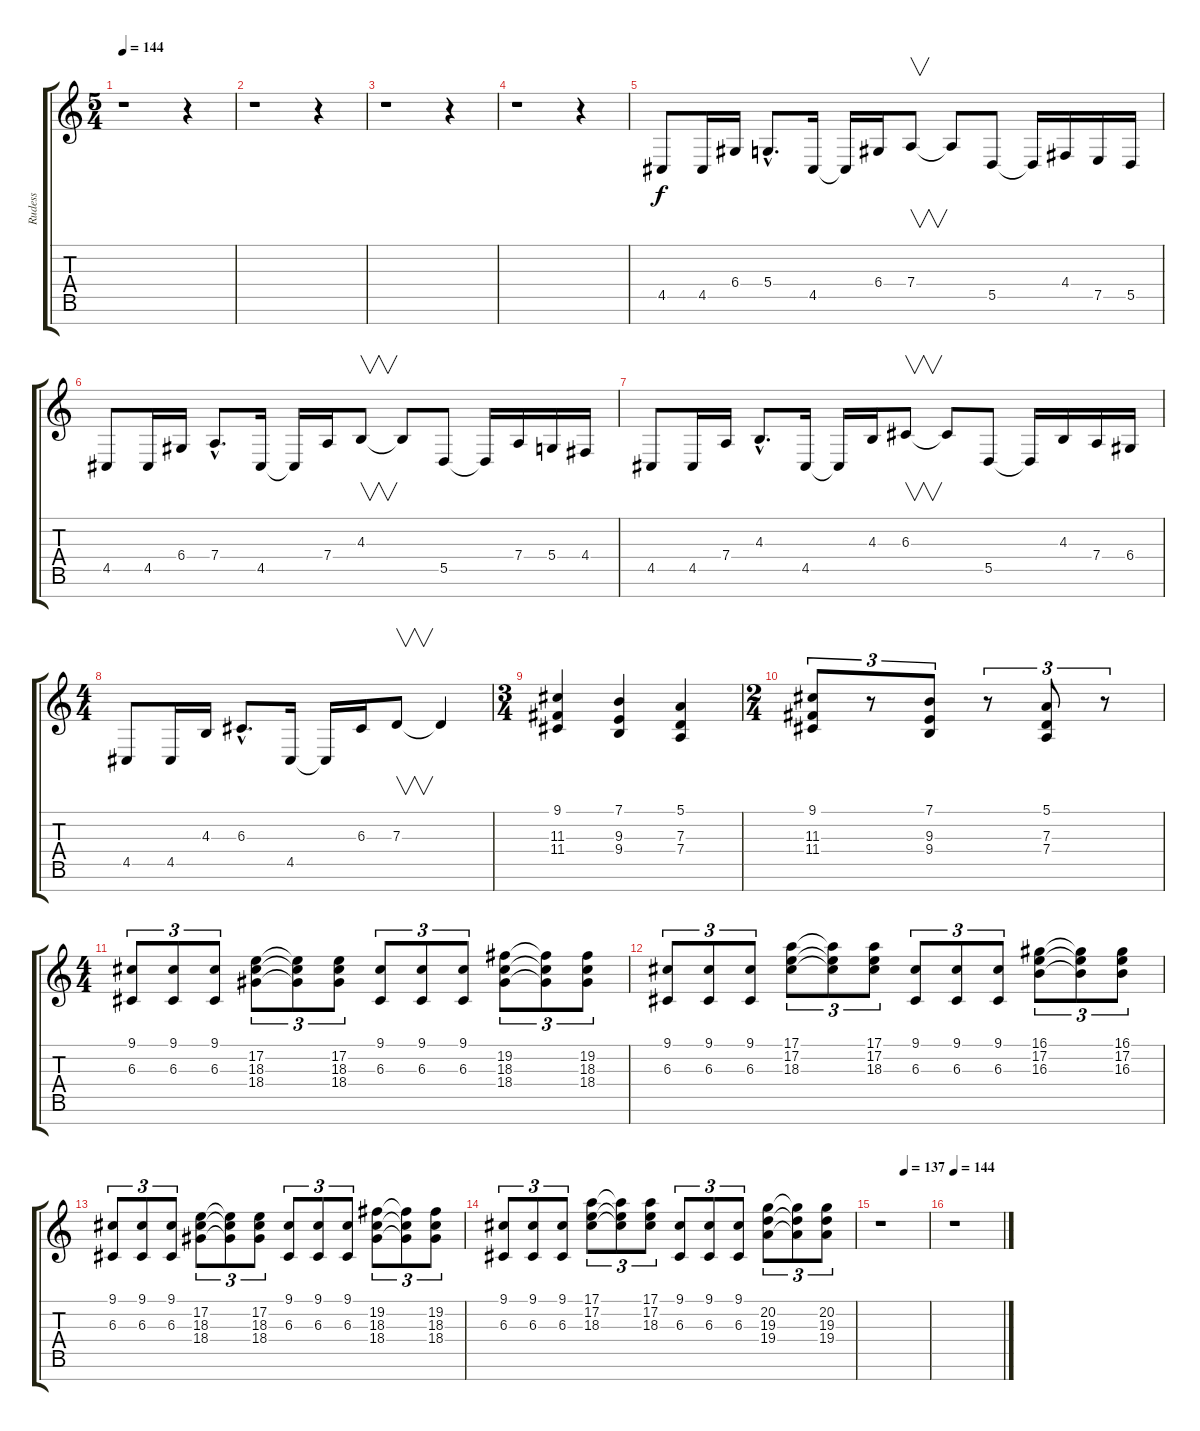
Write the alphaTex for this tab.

\track ("Rudess" "Rudess") {instrument lead2sawtooth}
\staff {score tabs}
\tuning (E4 B3 G3 D3 A2 E2 B1) {hide}
\ts (5 4)
\tempo 144
\clef g2
\ks c
r.1{dy f instrument lead2sawtooth} r.4 |
r.1 r.4 |
r.1 r.4 |
r.1 r.4 |
4.5.8 4.5.16 6.4.16 5.4{hac}.8{d} 4.5.16 4.5{t}.16 6.4.16 7.4.8{v} 7.4{t}.8 5.5.8 5.5{t}.16 4.4.16 7.5.16 5.5.16 |
4.5.8 4.5.16 6.4.16 7.4{hac}.8{d} 4.5.16 4.5{t}.16 7.4.16 4.3.8{v} 4.3{t}.8 5.5.8 5.5{t}.16 7.4.16 5.4.16 4.4.16 |
4.5.8 4.5.16 7.4.16 4.3{hac}.8{d} 4.5.16 4.5{t}.16 4.3.16 6.3.8{v} 6.3{t}.8 5.5.8 5.5{t}.16 4.3.16 7.4.16 6.4.16 |
\ts (4 4)
4.5.8 4.5.16 4.3.16 6.3{hac}.8{d} 4.5.16 4.5{t}.16 6.3.16 7.3.8{v} 7.3{t}.4 |
\ts (3 4)
(9.1 11.3 11.4).4{volume 13 instrument percussiveorgan} (7.1 9.3 9.4).4 (5.1 7.3 7.4).4 |
\ts (2 4)
(9.1 11.3 11.4).8{tu (3 2)} r.8{tu (3 2)} (7.1 9.3 9.4).8{tu (3 2)} r.8{tu (3 2)} (5.1 7.3 7.4).8{tu (3 2)} r.8{tu (3 2)} |
\ts (4 4)
(9.1 6.3).8{tu (3 2)} (9.1 6.3).8{tu (3 2)} (9.1 6.3).8{tu (3 2)} (17.2 18.3 18.4).8{tu (3 2)} (17.2{t} 18.3{t} 18.4{t}).8{tu (3 2)} (17.2 18.3 18.4).8{tu (3 2)} (9.1 6.3).8{tu (3 2)} (9.1 6.3).8{tu (3 2)} (9.1 6.3).8{tu (3 2)} (19.2 18.3 18.4).8{tu (3 2)} (19.2{t} 18.3{t} 18.4{t}).8{tu (3 2)} (19.2 18.3 18.4).8{tu (3 2)} |
(9.1 6.3).8{tu (3 2)} (9.1 6.3).8{tu (3 2)} (9.1 6.3).8{tu (3 2)} (17.1 17.2 18.3).8{tu (3 2)} (17.1{t} 17.2{t} 18.3{t}).8{tu (3 2)} (17.1 17.2 18.3).8{tu (3 2)} (9.1 6.3).8{tu (3 2)} (9.1 6.3).8{tu (3 2)} (9.1 6.3).8{tu (3 2)} (16.1 17.2 16.3).8{tu (3 2)} (16.1{t} 17.2{t} 16.3{t}).8{tu (3 2)} (16.1 17.2 16.3).8{tu (3 2)} |
(9.1 6.3).8{tu (3 2)} (9.1 6.3).8{tu (3 2)} (9.1 6.3).8{tu (3 2)} (17.2 18.3 18.4).8{tu (3 2)} (17.2{t} 18.3{t} 18.4{t}).8{tu (3 2)} (17.2 18.3 18.4).8{tu (3 2)} (9.1 6.3).8{tu (3 2)} (9.1 6.3).8{tu (3 2)} (9.1 6.3).8{tu (3 2)} (19.2 18.3 18.4).8{tu (3 2)} (19.2{t} 18.3{t} 18.4{t}).8{tu (3 2)} (19.2 18.3 18.4).8{tu (3 2)} |
(9.1 6.3).8{tu (3 2)} (9.1 6.3).8{tu (3 2)} (9.1 6.3).8{tu (3 2)} (17.1 17.2 18.3).8{tu (3 2)} (17.1{t} 17.2{t} 18.3{t}).8{tu (3 2)} (17.1 17.2 18.3).8{tu (3 2)} (9.1 6.3).8{tu (3 2)} (9.1 6.3).8{tu (3 2)} (9.1 6.3).8{tu (3 2)} (20.2 19.3 19.4).8{tu (3 2)} (20.2{t} 19.3{t} 19.4{t}).8{tu (3 2)} (20.2 19.3 19.4).8{tu (3 2)} |
\tempo (137 0.5)
r.1 |
\tempo 144
r.1
